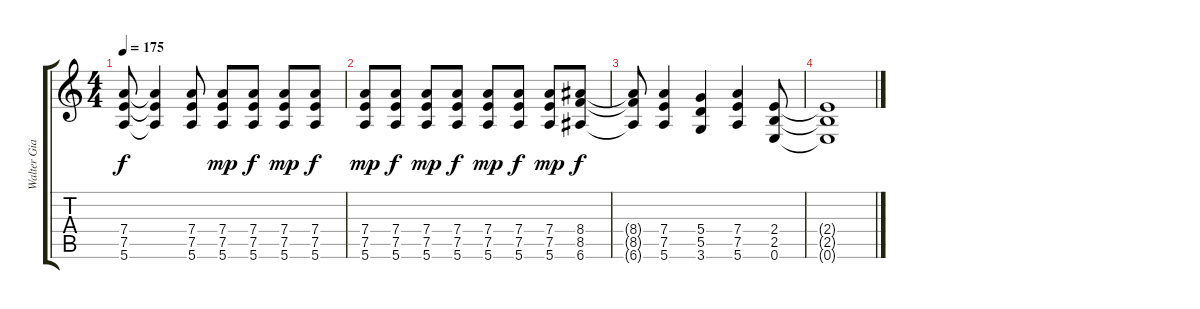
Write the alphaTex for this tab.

\track ("Walter Giardino" "Walter Gia") {instrument distortionguitar}
\staff {score tabs}
\tuning (E4 B3 G3 D3 A2 E2) {hide}
\ts (4 4)
\tempo 175
\clef g2
\ks c
(7.4{t} 7.5{t} 5.6{t}).8{dy f} (7.4{t} 7.5{t} 5.6{t}).4 (7.4 7.5 5.6).8 (7.4 7.5 5.6).8{dy mp} (7.4 7.5 5.6).8{dy f} (7.4 7.5 5.6).8{dy mp} (7.4 7.5 5.6).8{dy f} |
(7.4 7.5 5.6).8{dy mp} (7.4 7.5 5.6).8{dy f} (7.4 7.5 5.6).8{dy mp} (7.4 7.5 5.6).8{dy f} (7.4 7.5 5.6).8{dy mp} (7.4 7.5 5.6).8{dy f} (7.4 7.5 5.6).8{dy mp} (8.4 8.5 6.6).8{dy f} |
(8.4{t} 8.5{t} 6.6{t}).8 (7.4 7.5 5.6).4 (5.4 5.5 3.6).4 (7.4 7.5 5.6).4 (2.4 2.5 0.6).8 |
(2.4{t} 2.5{t} 0.6{t}).1
